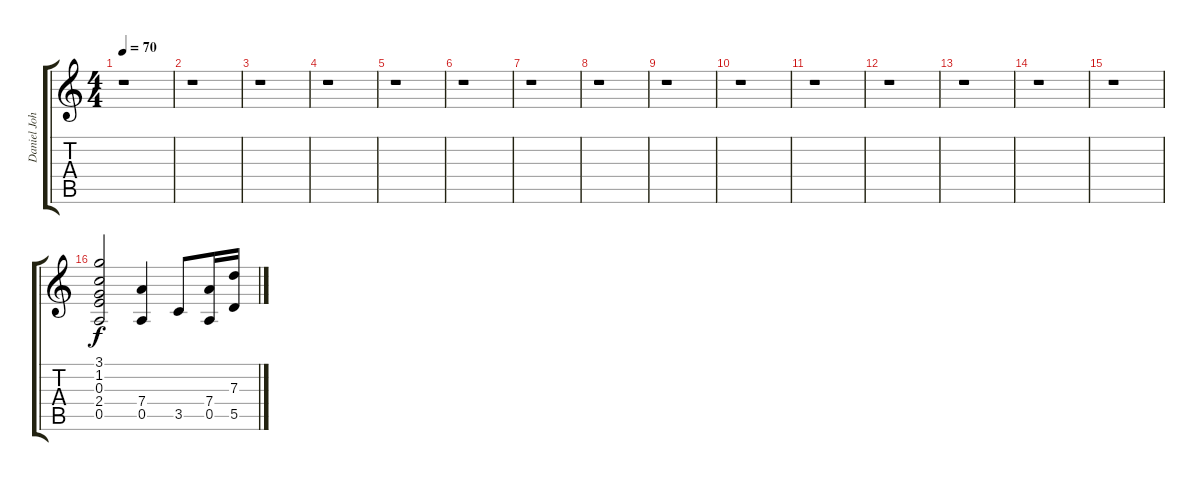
\track ("Daniel Johns (gtr2)" "Daniel Joh") {instrument acousticguitarnylon}
\staff {score tabs}
\tuning (E4 B3 G3 D3 A2 E2) {hide}
\ts (4 4)
\tempo 70
\clef g2
\ks c
r.1{dy f instrument acousticguitarnylon} |
r.1 |
r.1 |
r.1 |
r.1 |
r.1 |
r.1 |
r.1 |
r.1 |
r.1 |
r.1 |
r.1 |
r.1 |
r.1 |
r.1 |
(3.1 1.2 0.3 2.4 0.5).2 (7.4 0.5).4 3.5.8 (7.4 0.5).16 (7.3 5.5).16
